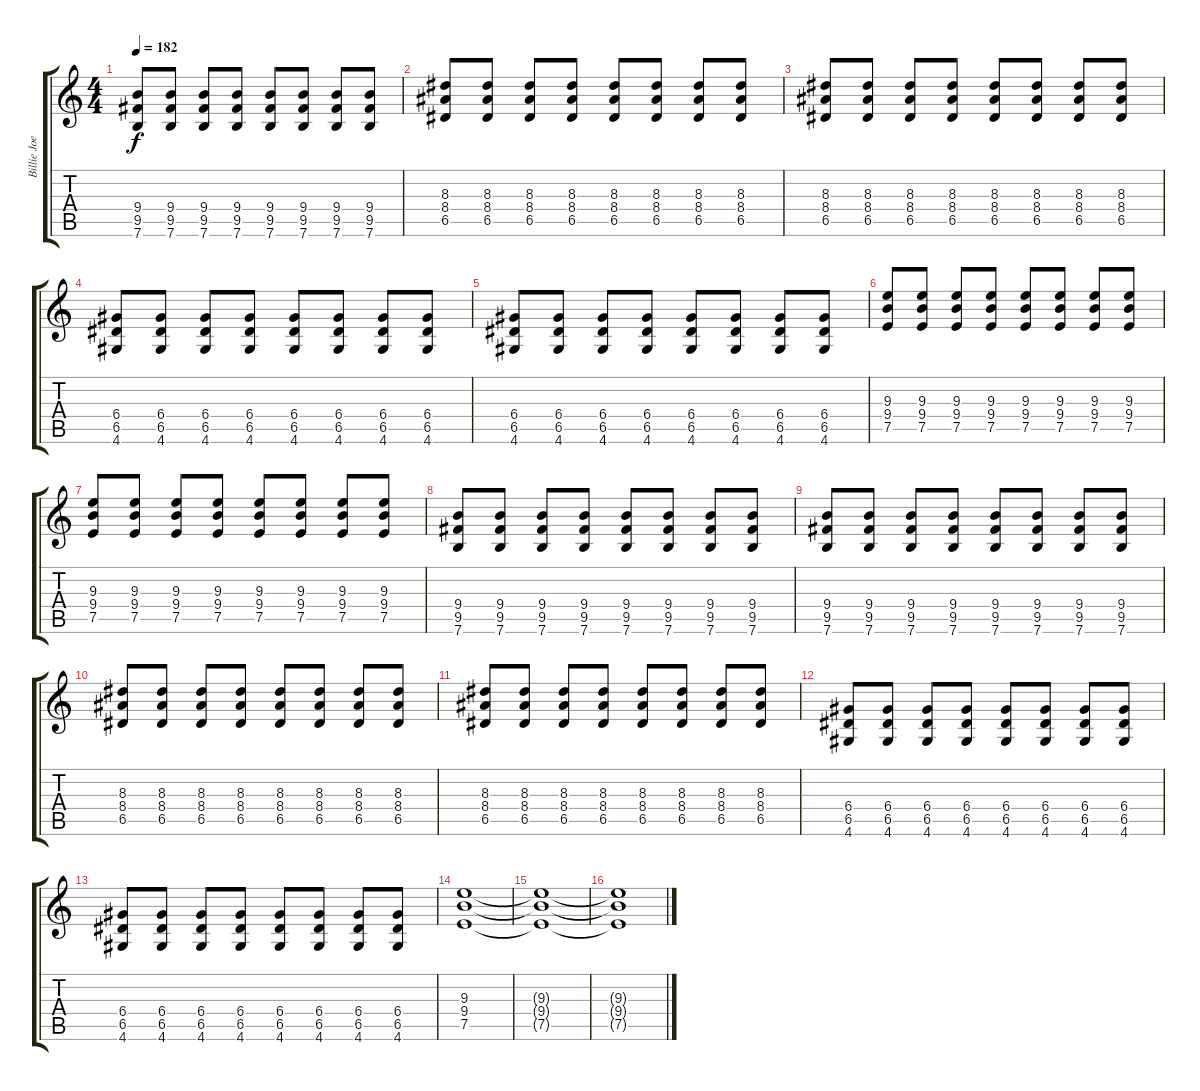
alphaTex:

\track ("Billie Joe" "Billie Joe") {instrument overdrivenguitar}
\staff {score tabs}
\tuning (E4 B3 G3 D3 A2 E2) {hide}
\ts (4 4)
\tempo 182
\clef g2
\ks c
(9.4 9.5 7.6).8{dy f} (9.4 9.5 7.6).8 (9.4 9.5 7.6).8 (9.4 9.5 7.6).8 (9.4 9.5 7.6).8 (9.4 9.5 7.6).8 (9.4 9.5 7.6).8 (9.4 9.5 7.6).8 |
(8.3 8.4 6.5).8 (8.3 8.4 6.5).8 (8.3 8.4 6.5).8 (8.3 8.4 6.5).8 (8.3 8.4 6.5).8 (8.3 8.4 6.5).8 (8.3 8.4 6.5).8 (8.3 8.4 6.5).8 |
(8.3 8.4 6.5).8 (8.3 8.4 6.5).8 (8.3 8.4 6.5).8 (8.3 8.4 6.5).8 (8.3 8.4 6.5).8 (8.3 8.4 6.5).8 (8.3 8.4 6.5).8 (8.3 8.4 6.5).8 |
(6.4 6.5 4.6).8 (6.4 6.5 4.6).8 (6.4 6.5 4.6).8 (6.4 6.5 4.6).8 (6.4 6.5 4.6).8 (6.4 6.5 4.6).8 (6.4 6.5 4.6).8 (6.4 6.5 4.6).8 |
(6.4 6.5 4.6).8 (6.4 6.5 4.6).8 (6.4 6.5 4.6).8 (6.4 6.5 4.6).8 (6.4 6.5 4.6).8 (6.4 6.5 4.6).8 (6.4 6.5 4.6).8 (6.4 6.5 4.6).8 |
(9.3 9.4 7.5).8 (9.3 9.4 7.5).8 (9.3 9.4 7.5).8 (9.3 9.4 7.5).8 (9.3 9.4 7.5).8 (9.3 9.4 7.5).8 (9.3 9.4 7.5).8 (9.3 9.4 7.5).8 |
(9.3 9.4 7.5).8 (9.3 9.4 7.5).8 (9.3 9.4 7.5).8 (9.3 9.4 7.5).8 (9.3 9.4 7.5).8 (9.3 9.4 7.5).8 (9.3 9.4 7.5).8 (9.3 9.4 7.5).8 |
(9.4 9.5 7.6).8 (9.4 9.5 7.6).8 (9.4 9.5 7.6).8 (9.4 9.5 7.6).8 (9.4 9.5 7.6).8 (9.4 9.5 7.6).8 (9.4 9.5 7.6).8 (9.4 9.5 7.6).8 |
(9.4 9.5 7.6).8 (9.4 9.5 7.6).8 (9.4 9.5 7.6).8 (9.4 9.5 7.6).8 (9.4 9.5 7.6).8 (9.4 9.5 7.6).8 (9.4 9.5 7.6).8 (9.4 9.5 7.6).8 |
(8.3 8.4 6.5).8 (8.3 8.4 6.5).8 (8.3 8.4 6.5).8 (8.3 8.4 6.5).8 (8.3 8.4 6.5).8 (8.3 8.4 6.5).8 (8.3 8.4 6.5).8 (8.3 8.4 6.5).8 |
(8.3 8.4 6.5).8 (8.3 8.4 6.5).8 (8.3 8.4 6.5).8 (8.3 8.4 6.5).8 (8.3 8.4 6.5).8 (8.3 8.4 6.5).8 (8.3 8.4 6.5).8 (8.3 8.4 6.5).8 |
(6.4 6.5 4.6).8 (6.4 6.5 4.6).8 (6.4 6.5 4.6).8 (6.4 6.5 4.6).8 (6.4 6.5 4.6).8 (6.4 6.5 4.6).8 (6.4 6.5 4.6).8 (6.4 6.5 4.6).8 |
(6.4 6.5 4.6).8 (6.4 6.5 4.6).8 (6.4 6.5 4.6).8 (6.4 6.5 4.6).8 (6.4 6.5 4.6).8 (6.4 6.5 4.6).8 (6.4 6.5 4.6).8 (6.4 6.5 4.6).8 |
(9.3 9.4 7.5).1 |
(9.3{t} 9.4{t} 7.5{t}).1 |
(9.3{t} 9.4{t} 7.5{t}).1
